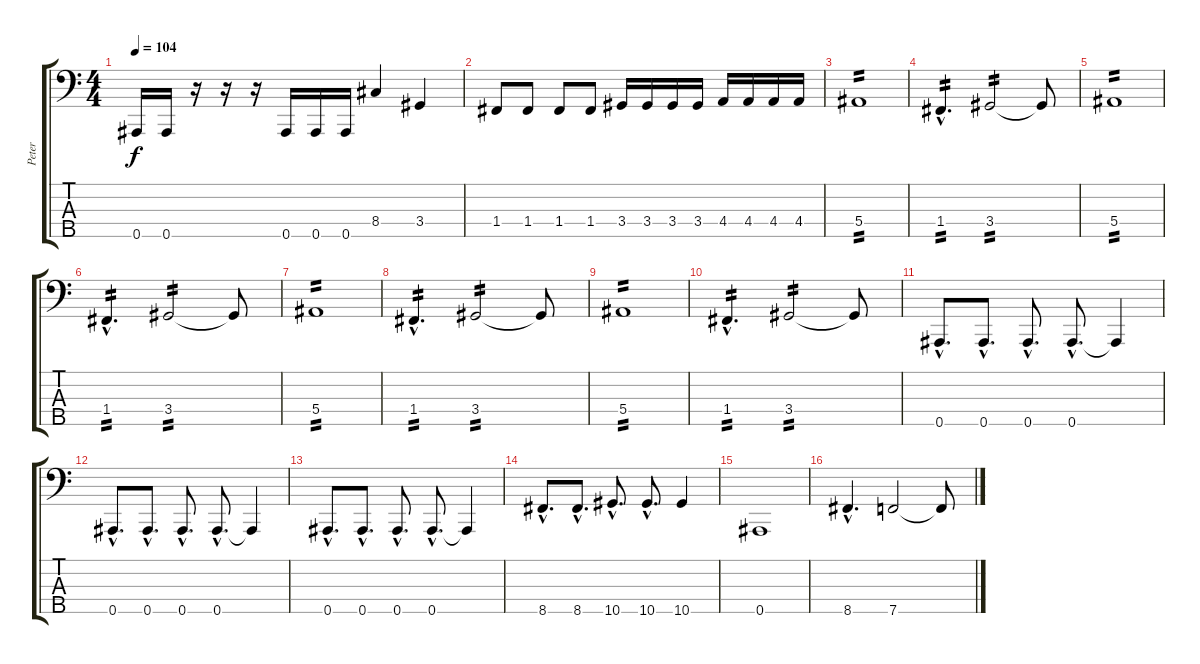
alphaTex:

\track ("Peter" "Peter") {instrument electricbasspick}
\staff {score tabs}
\tuning (Ab2 Eb2 Bb1 F1 Bb0) {hide}
\ts (4 4)
\tempo 104
\clef f4
\ks c
0.5.16{dy f} 0.5.16 r.16 r.16 r.16 0.5.16 0.5.16 0.5.16 8.4.4 3.4.4 |
1.4.8 1.4.8 1.4.8 1.4.8 3.4.16 3.4.16 3.4.16 3.4.16 4.4.16 4.4.16 4.4.16 4.4.16 |
5.4.1{tp 2} |
1.4{hac}.4{d tp 2} 3.4.2{tp 2} 3.4{t}.8 |
5.4.1{tp 2} |
1.4{hac}.4{d tp 2} 3.4.2{tp 2} 3.4{t}.8 |
5.4.1{tp 2} |
1.4{hac}.4{d tp 2} 3.4.2{tp 2} 3.4{t}.8 |
5.4.1{tp 2} |
1.4{hac}.4{d tp 2} 3.4.2{tp 2} 3.4{t}.8 |
0.5{hac}.8{d} 0.5{hac}.8{d} 0.5{hac}.8{d} 0.5{hac}.8{d} 0.5{t}.4 |
0.5{hac}.8{d} 0.5{hac}.8{d} 0.5{hac}.8{d} 0.5{hac}.8{d} 0.5{t}.4 |
0.5{hac}.8{d} 0.5{hac}.8{d} 0.5{hac}.8{d} 0.5{hac}.8{d} 0.5{t}.4 |
8.5{hac}.8{d} 8.5{hac}.8{d} 10.5{hac}.8{d} 10.5{hac}.8{d} 10.5.4 |
0.5.1{instrument slapbass1} |
8.5{hac}.4{d} 7.5.2 7.5{t}.8
